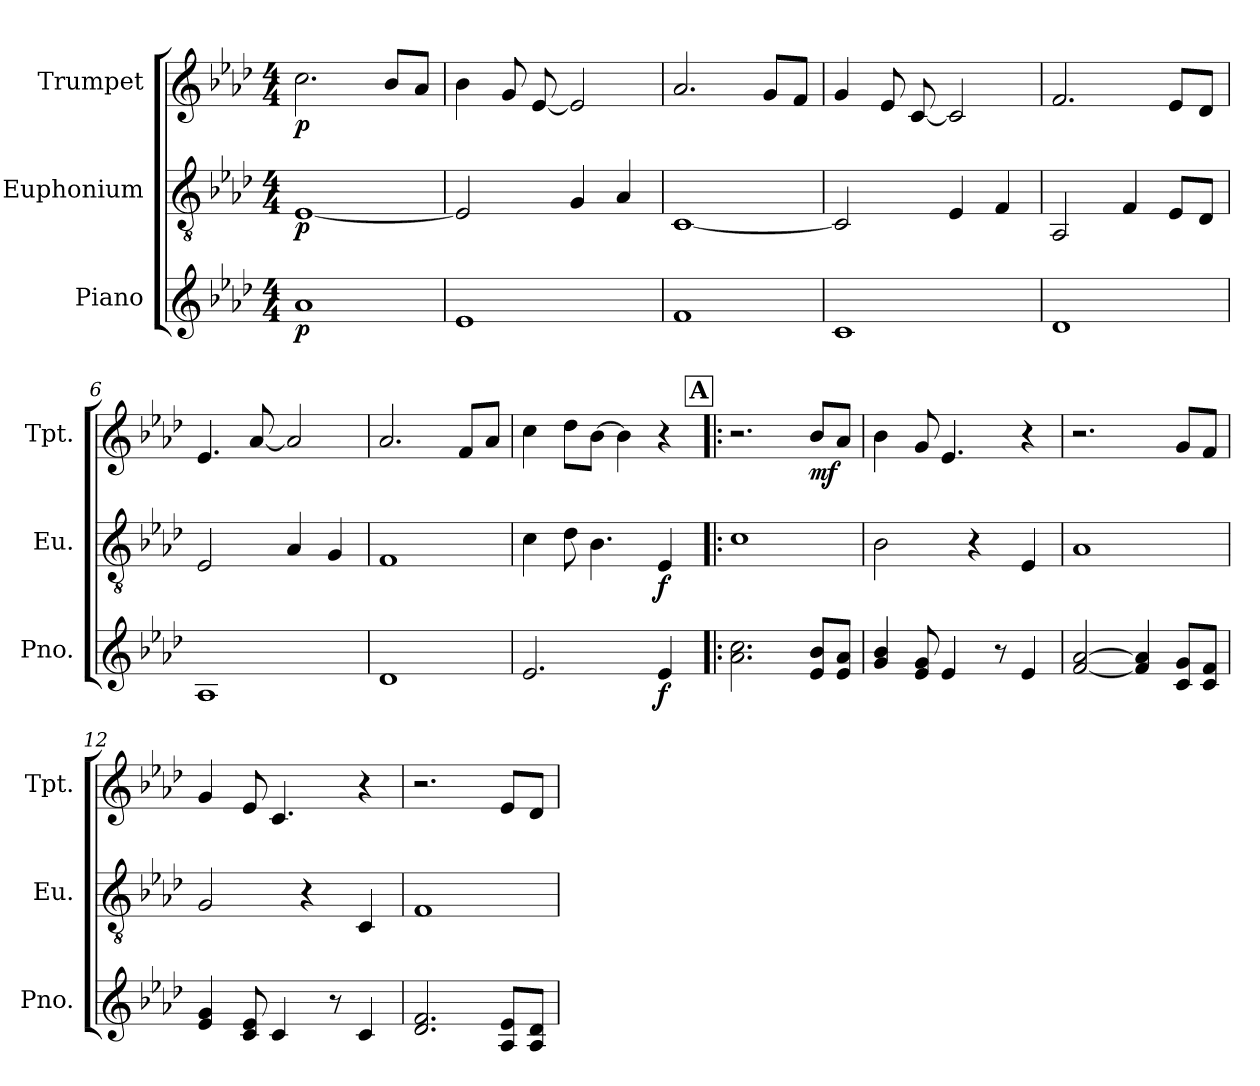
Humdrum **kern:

**kern	**dynam	**kern	**dynam	**kern	**dynam
*part3	*part3	*part2	*part2	*part1	*part1
*staff3	*staff3	*staff2	*staff2	*staff1	*staff1
*I"Piano	*	*I"Euphonium	*	*I"Trumpet	*
*I'Pno.	*	*I'Eu.	*	*I'Tpt.	*
*clefG2	*	*clefGv2	*	*clefG2	*
*	*	*ITrd1c2	*	*ITrd1c2	*
*k[b-e-a-d-]	*	*k[b-e-a-d-g-c-]	*	*k[b-e-a-d-g-c-]	*
*M4/4	*	*M4/4	*	*M4/4	*
=1	=1	=1	=1	=1	=1
!	!LO:DY:b	!	!LO:DY:b	!	!LO:DY:b
1a-	p	[1D-	p	2.b-	p
.	.	.	.	8a-L	.
.	.	.	.	8g-J	.
=2	=2	=2	=2	=2	=2
1e-	.	2D-]	.	4a-	.
.	.	.	.	8f	.
.	.	.	.	[8d-	.
.	.	4F	.	2d-]	.
.	.	4G-	.	.	.
=3	=3	=3	=3	=3	=3
1f	.	[1BB-	.	2.g-	.
.	.	.	.	8fL	.
.	.	.	.	8e-J	.
=4	=4	=4	=4	=4	=4
1c	.	2BB-]	.	4f	.
.	.	.	.	8d-	.
.	.	.	.	[8B-	.
.	.	4D-	.	2B-]	.
.	.	4E-	.	.	.
=5	=5	=5	=5	=5	=5
1d-	.	2GG-	.	2.e-	.
.	.	4E-	.	.	.
.	.	8D-L	.	8d-L	.
.	.	8C-J	.	8c-J	.
=6	=6	=6	=6	=6	=6
1A-	.	2D-	.	4.d-	.
.	.	.	.	[8g-	.
.	.	4G-	.	2g-]	.
.	.	4F	.	.	.
=7	=7	=7	=7	=7	=7
1d-	.	1E-	.	2.g-	.
.	.	.	.	8e-L	.
.	.	.	.	8g-J	.
=8	=8	=8	=8	=8	=8
2.e-	.	4B-	.	4b-	.
.	.	8c-	.	8cc-L	.
.	.	4.A-	.	[8a-J	.
.	.	.	.	4a-]	.
!	!LO:DY:b	!	!LO:DY:b	!	!
4e-	f	4D-	f	4r	.
!!LO:REH:place=s1:a:B:fs=14:t=A
=9!|:	=9!|:	=9!|:	=9!|:	=9!|:	=9!|:
2.a- 2.cc	.	1B-	.	2.r	.
!	!	!	!	!	!LO:DY:b
8e- 8b-L	.	.	.	8a-L	mf
8e- 8a-J	.	.	.	8g-J	.
=10	=10	=10	=10	=10	=10
4g 4b-	.	2A-	.	4a-	.
8e- 8g	.	.	.	8f	.
4e-	.	.	.	4.d-	.
.	.	4r	.	.	.
8r	.	.	.	.	.
4e-	.	4D-	.	4r	.
=11	=11	=11	=11	=11	=11
[2f [2a-	.	1G-	.	2.r	.
4f] 4a-]	.	.	.	.	.
8c 8gL	.	.	.	8fL	.
8c 8fJ	.	.	.	8e-J	.
=12	=12	=12	=12	=12	=12
4e- 4g	.	2F	.	4f	.
8c 8e-	.	.	.	8d-	.
4c	.	.	.	4.B-	.
.	.	4r	.	.	.
8r	.	.	.	.	.
4c	.	4BB-	.	4r	.
=13	=13	=13	=13	=13	=13
2.d- 2.f	.	1E-	.	2.r	.
8A- 8e-L	.	.	.	8d-L	.
8A- 8d-J	.	.	.	8c-J	.
=	=	=	=	=	=
*-	*-	*-	*-	*-	*-
